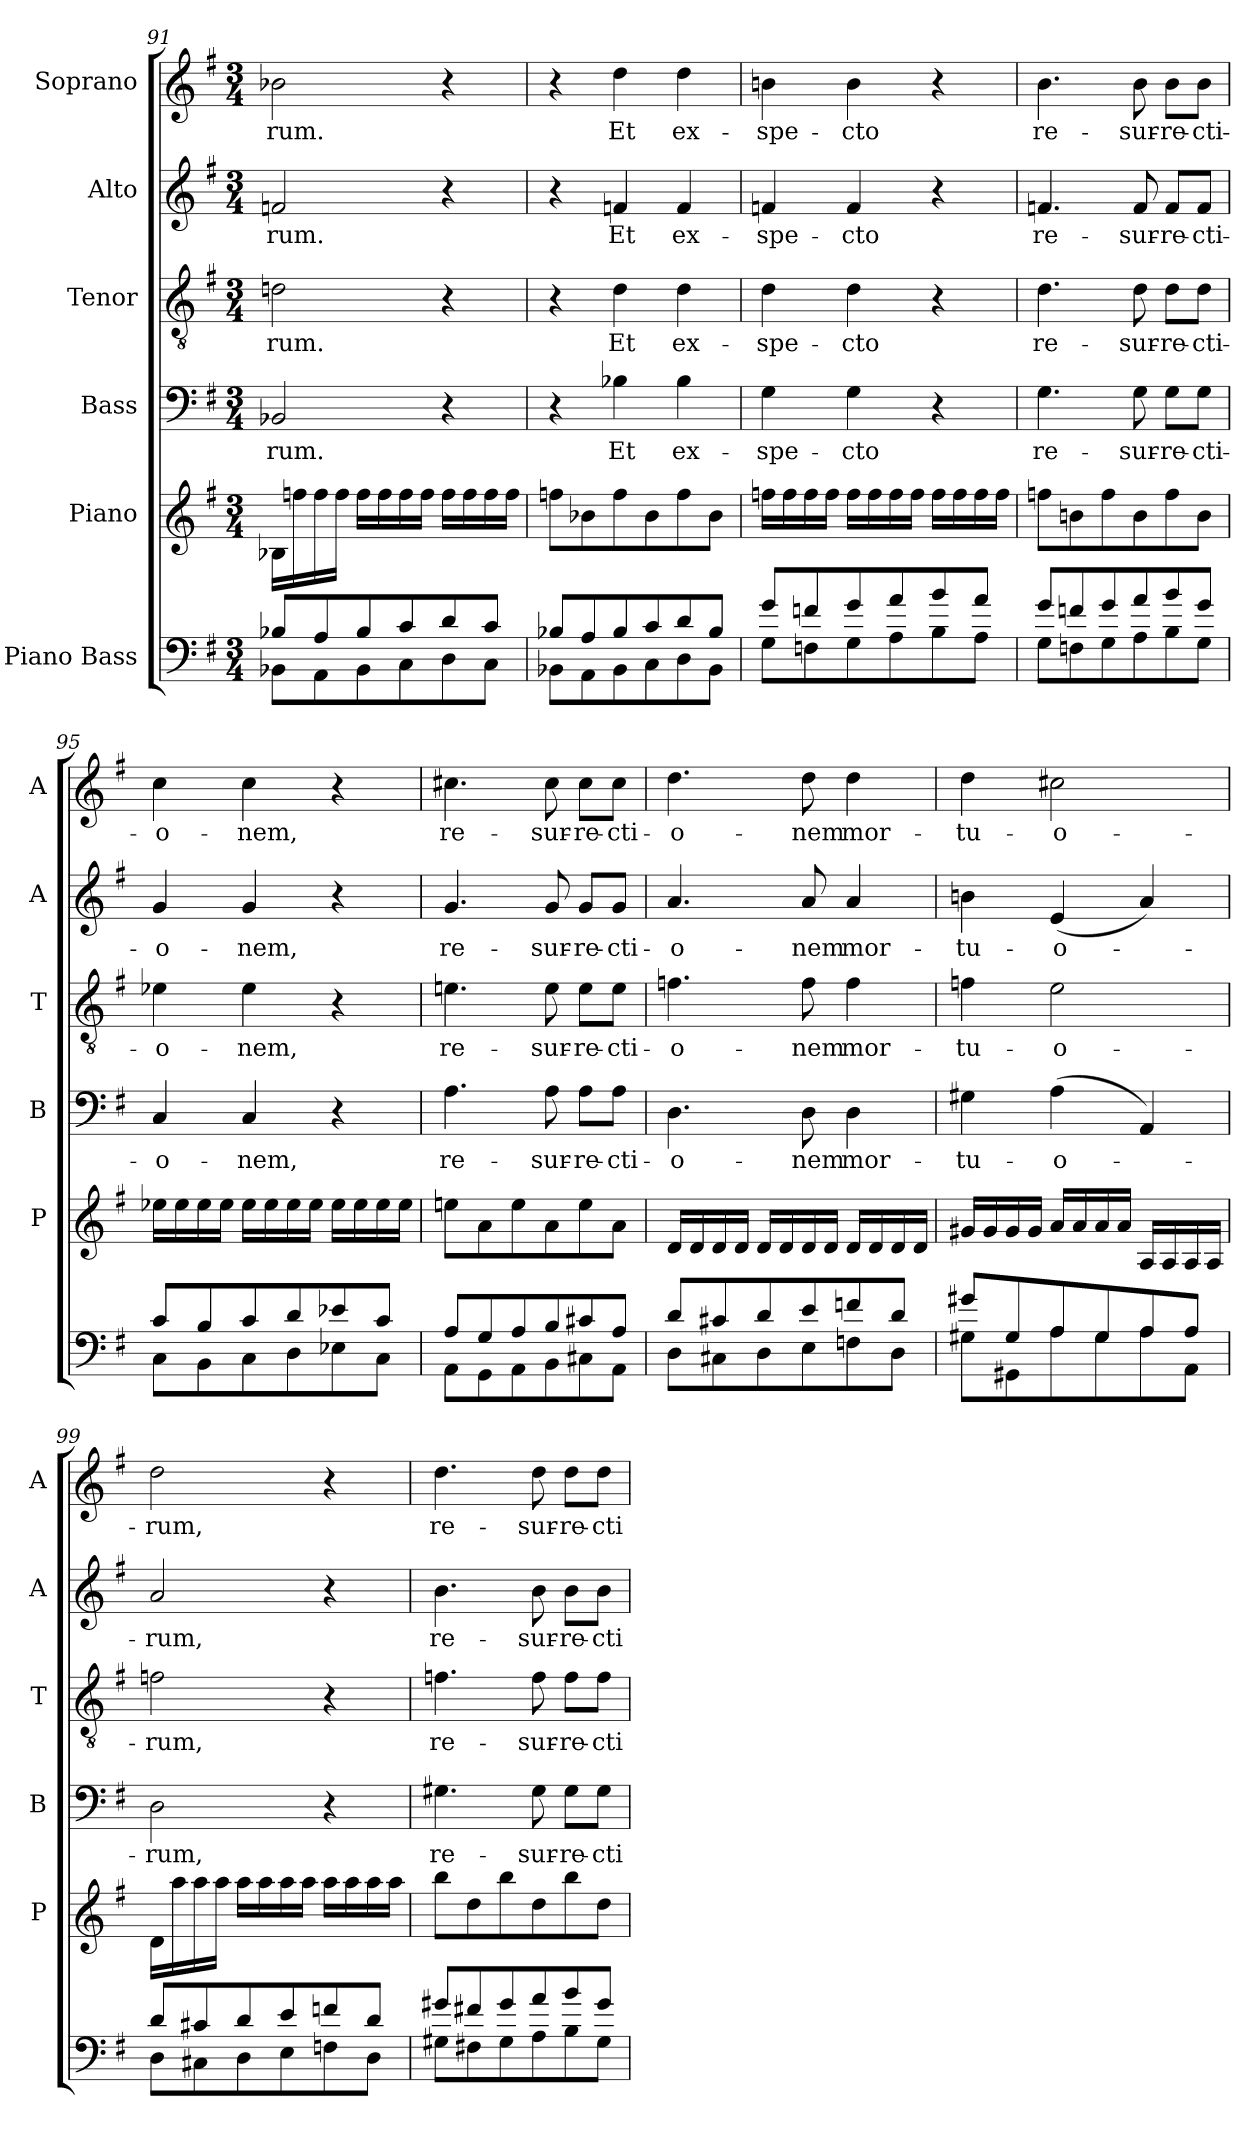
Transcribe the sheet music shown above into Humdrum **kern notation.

**kern	**kern	**kern	**text	**kern	**text	**kern	**text	**kern	**text
*part6	*part5	*part4	*part4	*part3	*part3	*part2	*part2	*part1	*part1
*staff6	*staff5	*staff4	*staff4	*staff3	*staff3	*staff2	*staff2	*staff1	*staff1
*I"Piano Bass	*I"Piano	*I"Bass	*	*I"Tenor	*	*I"Alto	*	*I"Soprano	*
*	*I'P	*I'B	*	*I'T	*	*I'A	*	*I'A	*
*clefF4	*clefG2	*clefF4	*	*clefGv2	*	*clefG2	*	*clefG2	*
*k[f#]	*k[f#]	*k[f#]	*	*k[f#]	*	*k[f#]	*	*k[f#]	*
*G:	*G:	*G:	*	*G:	*	*G:	*	*G:	*
*M3/4	*M3/4	*M3/4	*	*M3/4	*	*M3/4	*	*M3/4	*
=91	=91	=91	=91	=91	=91	=91	=91	=91	=91
*^	*	*	*	*	*	*	*	*	*
!	!	!	!	!LO:LY:b	!	!LO:LY:b	!	!LO:LY:b	!	!LO:LY:b
8B-X/L	8BB-X\L	16B-X\LL	2BB-X/	-rum.	2dn\	-rum.	2fn/	-rum.	2b-X\	-rum.
.	.	16ffn\	.	.	.	.	.	.	.	.
8A/	8AA\	16ff\	.	.	.	.	.	.	.	.
.	.	16ff\JJ	.	.	.	.	.	.	.	.
8B-/	8BB-\	16ff\LL	.	.	.	.	.	.	.	.
.	.	16ff\	.	.	.	.	.	.	.	.
8c/	8C\	16ff\	.	.	.	.	.	.	.	.
.	.	16ff\JJ	.	.	.	.	.	.	.	.
8d/	8D\	16ff\LL	4r	.	4r	.	4r	.	4r	.
.	.	16ff\	.	.	.	.	.	.	.	.
8c/J	8C\J	16ff\	.	.	.	.	.	.	.	.
.	.	16ff\JJ	.	.	.	.	.	.	.	.
=92	=92	=92	=92	=92	=92	=92	=92	=92	=92	=92
8B-X/L	8BB-X\L	8ffn\L	4r	.	4r	.	4r	.	4r	.
8A/	8AA\	8b-X\	.	.	.	.	.	.	.	.
!	!	!	!	!LO:LY:b	!	!LO:LY:b	!	!LO:LY:b	!	!LO:LY:b
8B-/	8BB-\	8ff\	4B-X\	Et	4d\	Et	4fn/	Et	4dd\	Et
8c/	8C\	8b-\	.	.	.	.	.	.	.	.
!	!	!	!	!LO:LY:b	!	!LO:LY:b	!	!LO:LY:b	!	!LO:LY:b
8d/	8D\	8ff\	4B-\	ex-	4d\	ex-	4f/	ex-	4dd\	ex-
8B-/J	8BB-\J	8b-\J	.	.	.	.	.	.	.	.
=93	=93	=93	=93	=93	=93	=93	=93	=93	=93	=93
!	!	!	!	!LO:LY:b	!	!LO:LY:b	!	!LO:LY:b	!	!LO:LY:b
8g/L	8G\L	16ffn\LL	4G\	-spe-	4d\	-spe-	4fn/	-spe-	4bn\	-spe-
.	.	16ff\	.	.	.	.	.	.	.	.
8fn/	8Fn\	16ff\	.	.	.	.	.	.	.	.
.	.	16ff\JJ	.	.	.	.	.	.	.	.
!	!	!	!	!LO:LY:b	!	!LO:LY:b	!	!LO:LY:b	!	!LO:LY:b
8g/	8G\	16ff\LL	4G\	-cto	4d\	-cto	4f/	-cto	4b\	-cto
.	.	16ff\	.	.	.	.	.	.	.	.
8a/	8A\	16ff\	.	.	.	.	.	.	.	.
.	.	16ff\JJ	.	.	.	.	.	.	.	.
8b/	8B\	16ff\LL	4r	.	4r	.	4r	.	4r	.
.	.	16ff\	.	.	.	.	.	.	.	.
8a/J	8A\J	16ff\	.	.	.	.	.	.	.	.
.	.	16ff\JJ	.	.	.	.	.	.	.	.
!!LO:LB:g=z
=94	=94	=94	=94	=94	=94	=94	=94	=94	=94	=94
!	!	!	!	!LO:LY:b	!	!LO:LY:b	!	!LO:LY:b	!	!LO:LY:b
8g/L	8G\L	8ffn\L	4.G\	re-	4.d\	re-	4.fn/	re-	4.b\	re-
8fn/	8Fn\	8bn\	.	.	.	.	.	.	.	.
8g/	8G\	8ff\	.	.	.	.	.	.	.	.
!	!	!	!	!LO:LY:b	!	!LO:LY:b	!	!LO:LY:b	!	!LO:LY:b
8a/	8A\	8b\	8G\	-sur-	8d\	-sur-	8f/	-sur-	8b\	-sur-
!	!	!	!	!LO:LY:b	!	!LO:LY:b	!	!LO:LY:b	!	!LO:LY:b
8b/	8B\	8ff\	8G\L	-re-	8d\L	-re-	8f/L	-re-	8b\L	-re-
!	!	!	!	!LO:LY:b	!	!LO:LY:b	!	!LO:LY:b	!	!LO:LY:b
8g/J	8G\J	8b\J	8G\J	-cti-	8d\J	-cti-	8f/J	-cti-	8b\J	-cti-
=95	=95	=95	=95	=95	=95	=95	=95	=95	=95	=95
!	!	!	!	!LO:LY:b	!	!LO:LY:b	!	!LO:LY:b	!	!LO:LY:b
8c/L	8C\L	16ee-X\LL	4C/	-o-	4e-X\	-o-	4g/	-o-	4cc\	-o-
.	.	16ee-\	.	.	.	.	.	.	.	.
8B/	8BB\	16ee-\	.	.	.	.	.	.	.	.
.	.	16ee-\JJ	.	.	.	.	.	.	.	.
!	!	!	!	!LO:LY:b	!	!LO:LY:b	!	!LO:LY:b	!	!LO:LY:b
8c/	8C\	16ee-\LL	4C/	-nem,	4e-\	-nem,	4g/	-nem,	4cc\	-nem,
.	.	16ee-\	.	.	.	.	.	.	.	.
8d/	8D\	16ee-\	.	.	.	.	.	.	.	.
.	.	16ee-\JJ	.	.	.	.	.	.	.	.
8e-X/	8E-X\	16ee-\LL	4r	.	4r	.	4r	.	4r	.
.	.	16ee-\	.	.	.	.	.	.	.	.
8c/J	8C\J	16ee-\	.	.	.	.	.	.	.	.
.	.	16ee-\JJ	.	.	.	.	.	.	.	.
=96	=96	=96	=96	=96	=96	=96	=96	=96	=96	=96
!	!	!	!	!LO:LY:b	!	!LO:LY:b	!	!LO:LY:b	!	!LO:LY:b
8A/L	8AA\L	8een\L	4.A\	re-	4.en\	re-	4.g/	re-	4.cc#X\	re-
8G/	8GG\	8a\	.	.	.	.	.	.	.	.
8A/	8AA\	8ee\	.	.	.	.	.	.	.	.
!	!	!	!	!LO:LY:b	!	!LO:LY:b	!	!LO:LY:b	!	!LO:LY:b
8B/	8BB\	8a\	8A\	-sur-	8e\	-sur-	8g/	-sur-	8cc#\	-sur-
!	!	!	!	!LO:LY:b	!	!LO:LY:b	!	!LO:LY:b	!	!LO:LY:b
8c#X/	8C#X\	8ee\	8A\L	-re-	8e\L	-re-	8g/L	-re-	8cc#\L	-re-
!	!	!	!	!LO:LY:b	!	!LO:LY:b	!	!LO:LY:b	!	!LO:LY:b
8A/J	8AA\J	8a\J	8A\J	-cti-	8e\J	-cti-	8g/J	-cti-	8cc#\J	-cti-
=97	=97	=97	=97	=97	=97	=97	=97	=97	=97	=97
!	!	!	!	!LO:LY:b	!	!LO:LY:b	!	!LO:LY:b	!	!LO:LY:b
8d/L	8D\L	16d/LL	4.D\	-o-	4.fn\	-o-	4.a/	-o-	4.dd\	-o-
.	.	16d/	.	.	.	.	.	.	.	.
8c#X/	8C#X\	16d/	.	.	.	.	.	.	.	.
.	.	16d/JJ	.	.	.	.	.	.	.	.
8d/	8D\	16d/LL	.	.	.	.	.	.	.	.
.	.	16d/	.	.	.	.	.	.	.	.
!	!	!	!	!LO:LY:b	!	!LO:LY:b	!	!LO:LY:b	!	!LO:LY:b
8e/	8E\	16d/	8D\	-nem	8f\	-nem	8a/	-nem	8dd\	-nem
.	.	16d/JJ	.	.	.	.	.	.	.	.
!	!	!	!	!LO:LY:b	!	!LO:LY:b	!	!LO:LY:b	!	!LO:LY:b
8fn/	8Fn\	16d/LL	4D\	mor-	4f\	mor-	4a/	mor-	4dd\	mor-
.	.	16d/	.	.	.	.	.	.	.	.
8d/J	8D\J	16d/	.	.	.	.	.	.	.	.
.	.	16d/JJ	.	.	.	.	.	.	.	.
=98	=98	=98	=98	=98	=98	=98	=98	=98	=98	=98
!	!	!	!	!LO:LY:b	!	!LO:LY:b	!	!LO:LY:b	!	!LO:LY:b
8g#X/L	8G#X\L	16g#X/LL	4G#X\	-tu-	4fn\	-tu-	4bn\	-tu-	4dd\	-tu-
.	.	16g#/	.	.	.	.	.	.	.	.
8G#/	8GG#X\	16g#/	.	.	.	.	.	.	.	.
.	.	16g#/JJ	.	.	.	.	.	.	.	.
!	!	!	!	!LO:LY:b	!	!LO:LY:b	!	!LO:LY:b	!	!LO:LY:b
8A/	8A\	16a/LL	(>4A\	-o-	2e\	-o-	(<4e/	-o-	2cc#X\	-o-
.	.	16a/	.	.	.	.	.	.	.	.
8G#/	8G#\	16a/	.	.	.	.	.	.	.	.
.	.	16a/JJ	.	.	.	.	.	.	.	.
8A/	8A\	16A/LL	4AA/)	.	.	.	4a/)	.	.	.
.	.	16A/	.	.	.	.	.	.	.	.
8A/J	8AA\J	16A/	.	.	.	.	.	.	.	.
.	.	16A/JJ	.	.	.	.	.	.	.	.
!!LO:PB:g=z
=99	=99	=99	=99	=99	=99	=99	=99	=99	=99	=99
!	!	!	!	!LO:LY:b	!	!LO:LY:b	!	!LO:LY:b	!	!LO:LY:b
8d/L	8D\L	16d\LL	2D\	-rum,	2fn\	-rum,	2a/	-rum,	2dd\	-rum,
.	.	16aa\	.	.	.	.	.	.	.	.
8c#X/	8C#X\	16aa\	.	.	.	.	.	.	.	.
.	.	16aa\JJ	.	.	.	.	.	.	.	.
8d/	8D\	16aa\LL	.	.	.	.	.	.	.	.
.	.	16aa\	.	.	.	.	.	.	.	.
8e/	8E\	16aa\	.	.	.	.	.	.	.	.
.	.	16aa\JJ	.	.	.	.	.	.	.	.
8fn/	8Fn\	16aa\LL	4r	.	4r	.	4r	.	4r	.
.	.	16aa\	.	.	.	.	.	.	.	.
8d/J	8D\J	16aa\	.	.	.	.	.	.	.	.
.	.	16aa\JJ	.	.	.	.	.	.	.	.
=100	=100	=100	=100	=100	=100	=100	=100	=100	=100	=100
!	!	!	!	!LO:LY:b	!	!LO:LY:b	!	!LO:LY:b	!	!LO:LY:b
8g#X/L	8G#X\L	8bb\L	4.G#X\	re-	4.fn\	re-	4.b\	re-	4.dd\	re-
8f#X/	8F#X\	8dd\	.	.	.	.	.	.	.	.
8g#/	8G#\	8bb\	.	.	.	.	.	.	.	.
!	!	!	!	!LO:LY:b	!	!LO:LY:b	!	!LO:LY:b	!	!LO:LY:b
8a/	8A\	8dd\	8G#\	-sur-	8f\	-sur-	8b\	-sur-	8dd\	-sur-
!	!	!	!	!LO:LY:b	!	!LO:LY:b	!	!LO:LY:b	!	!LO:LY:b
8b/	8B\	8bb\	8G#\L	-re-	8f\L	-re-	8b\L	-re-	8dd\L	-re-
!	!	!	!	!LO:LY:b	!	!LO:LY:b	!	!LO:LY:b	!	!LO:LY:b
8g#/J	8G#\J	8dd\J	8G#\J	-cti-	8f\J	-cti-	8b\J	-cti-	8dd\J	-cti-
*v	*v	*	*	*	*	*	*	*	*	*
=	=	=	=	=	=	=	=	=	=
*-	*-	*-	*-	*-	*-	*-	*-	*-	*-
